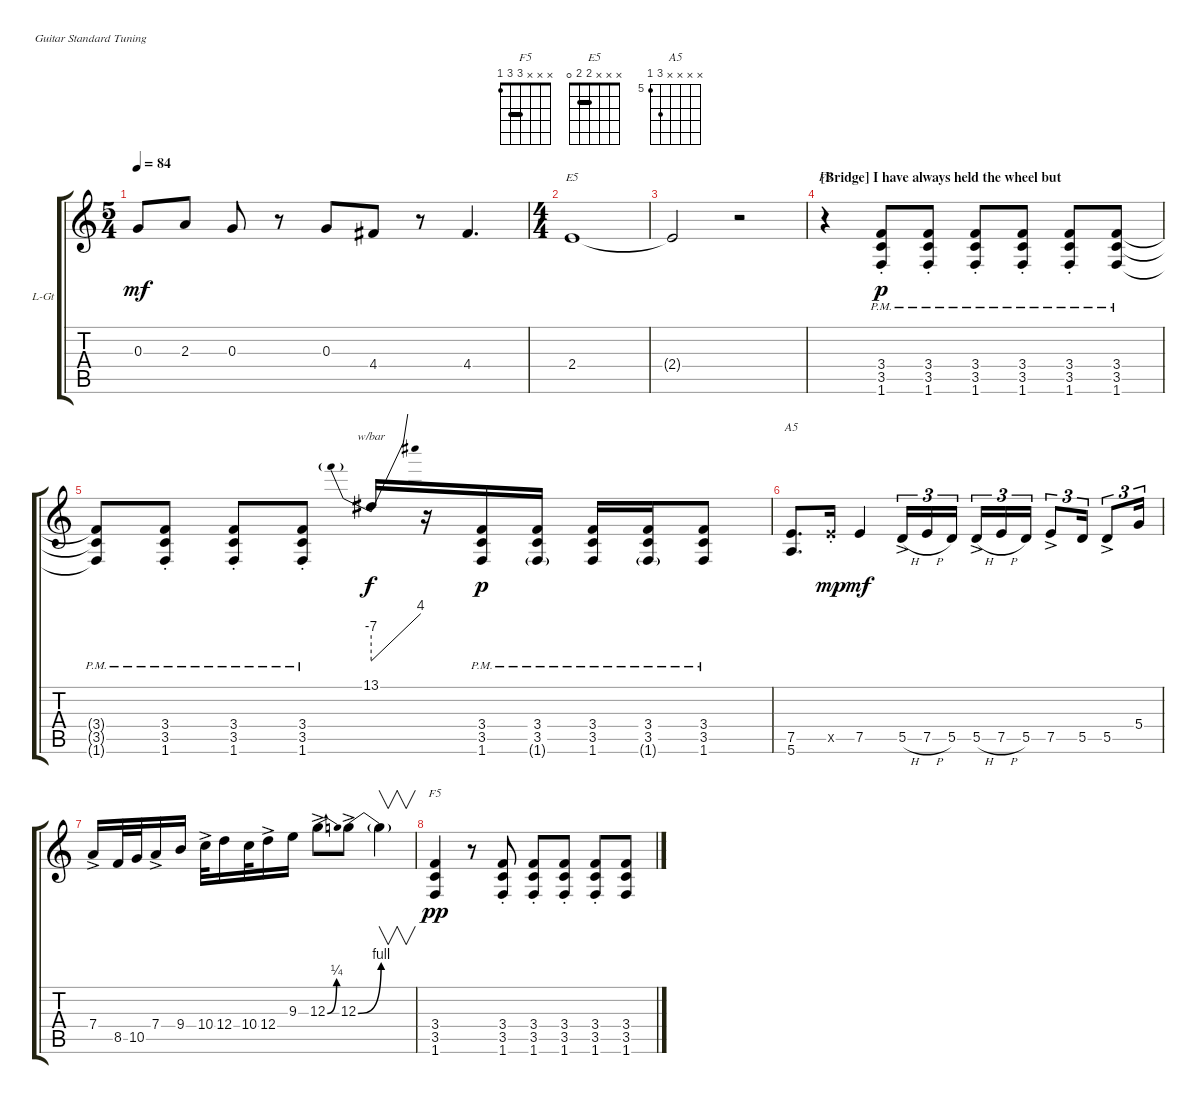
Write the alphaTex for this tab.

\defaultSystemsLayout 4
\bracketExtendMode groupsimilarinstruments
\firstSystemTrackNameOrientation horizontal
\otherSystemsTrackNameOrientation horizontal
\track ("Lead Guitar" "L-Gt") {instrument overdrivenguitar}
\staff {score tabs}
\tuning (E4 B3 G3 D3 A2 E2)
\chord ("F5" x x x 3 3 1) {barre 3}
\chord ("E5" x x x 2 2 0) {barre 2}
\chord ("A5" x x x x 7 5) {firstfret 5}
\ts (5 4)
\tempo 84
\clef g2
\scale
0.39527
\ks aminor
0.3{t}.8{dy mf} 2.3.8 0.3.8 r.8 0.3.8 4.4.8 r.8 4.4.4{d} |
\ts (4 4)
\scale
0.39527 2.4.1{ch "E5"} |
\scale
0.209459 2.4{t}.2 r.2 |
\section ("" "[Bridge] I have always held the wheel but ")
r.4{ch "F5"} (3.4{pm st} 1.6{pm st} 3.5{pm st}).8{dy p} (3.4{pm st} 1.6{pm st} 3.5{pm st}).8 (3.4{pm st} 1.6{pm st} 3.5{pm st}).8 (3.4{pm st} 1.6{pm st} 3.5{pm st}).8 (3.4{pm st} 1.6{pm st} 3.5{pm st}).8 (3.4{pm} 1.6{pm} 3.5{pm}).8 |
(3.4{pm t} 1.6{pm t} 3.5{pm t}).8 (3.4{pm st} 1.6{pm st} 3.5{pm st}).8 (3.4{pm st} 1.6{pm st} 3.5{pm st}).8 (3.4{pm st} 1.6{pm st} 3.5{pm st}).8 13.1.16{tbe (predivedive default 0 -28 59.4 16) dy f} r.16 (3.4{pm} 1.6{pm} 3.5{pm}).16{dy p} (3.4{pm} 1.6{g pm} 3.5{pm}).16 (3.4{pm} 1.6{pm} 3.5{pm}).16 (3.4{pm} 1.6{g pm} 3.5{pm}).16 (3.4{pm} 1.6{pm} 3.5{pm}).8 |
(5.6 7.5).8{d ch "A5"} 7.5{st x}.16{dy mp} 7.5.4{dy mf} 5.5{h ac}.16{tu (3 2)} 7.5{h}.16{tu (3 2)} 5.5.16{tu (3 2)} 5.5{h ac}.16{tu (3 2)} 7.5{h}.16{tu (3 2)} 5.5.16{tu (3 2)} 7.5{ac}.8{tu (3 2)} 5.5.16{tu (3 2)} 5.5{ac}.8{tu (3 2)} 5.4.16{tu (3 2)} |
7.4{ac}.16 8.5.32 10.5.32 7.4{ac}.16 9.4.16 10.4{ac}.32 12.4.16 10.4.32 12.4{ac}.16 9.3.16 12.3{be (bend 0 0 59.4 1) ac}.8 12.3{be (bend 0 0 59.4 4) ac}.8 12.3{be (hold 0 0 60 0) t}.4{v} |
(3.4 1.6 3.5).4{ch "F5" dy pp} r.8 (3.4{st} 1.6{st} 3.5{st}).8 (3.4{st} 1.6{st} 3.5{st}).8 (3.4{st} 1.6{st} 3.5{st}).8 (3.4{st} 1.6{st} 3.5{st}).8 (3.4 1.6 3.5).8
